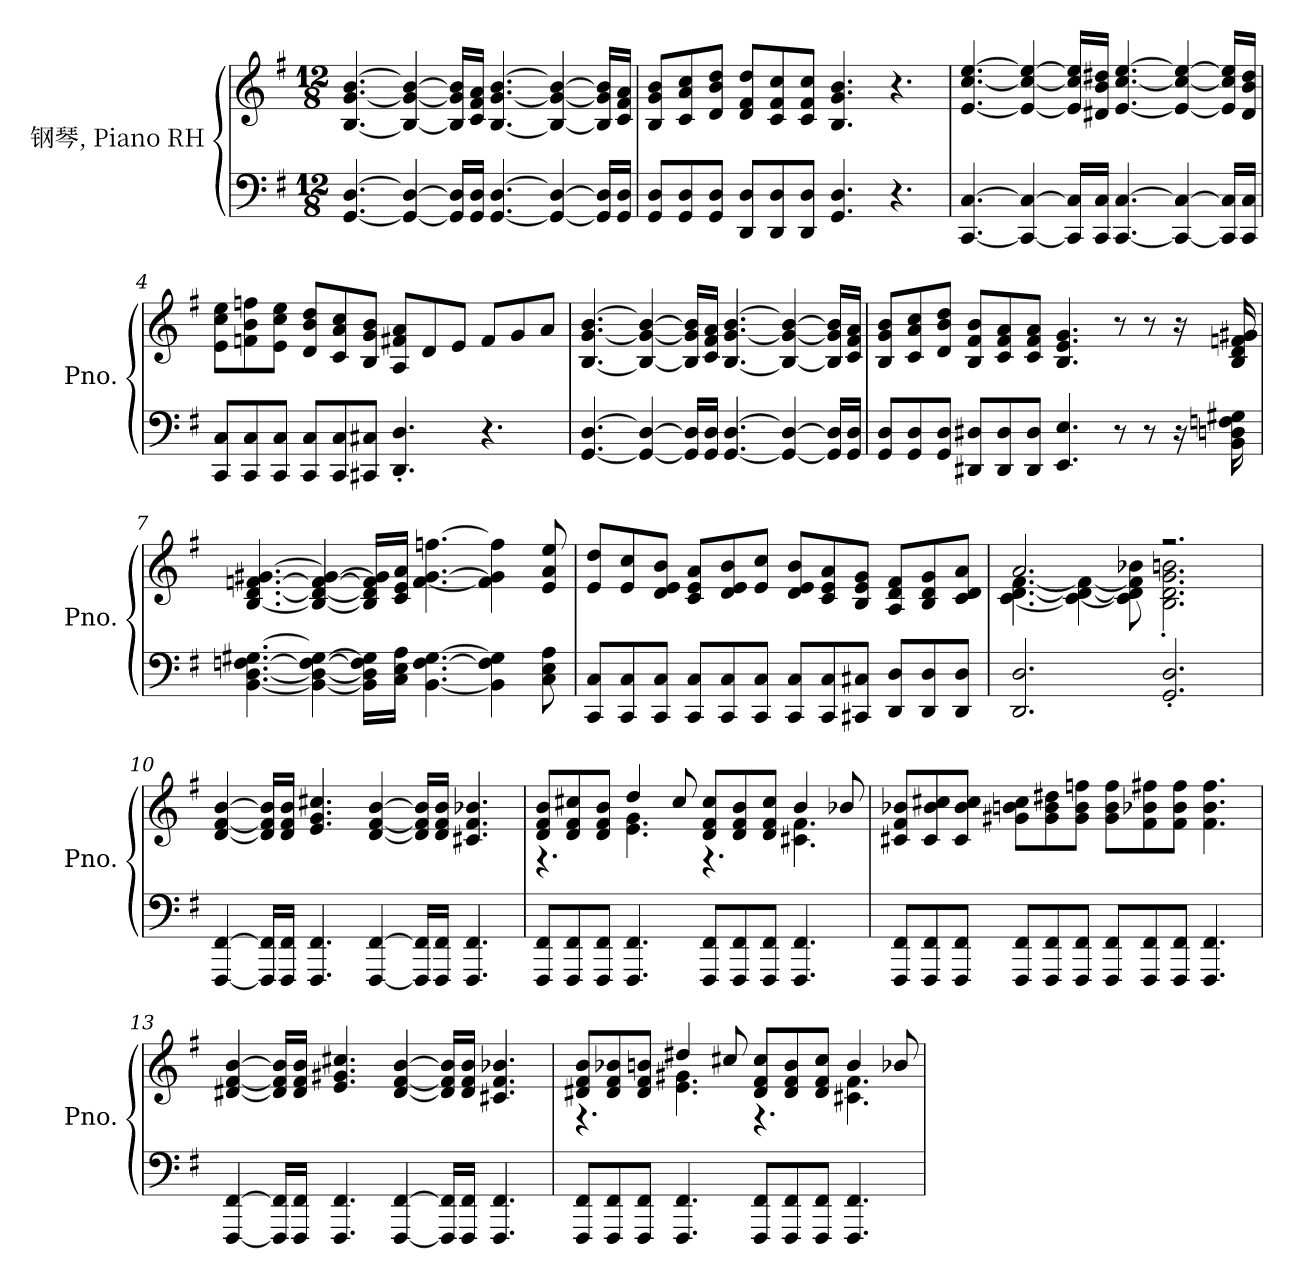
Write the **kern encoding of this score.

**kern	**kern
*part1	*part1
*staff2	*staff1
*I"钢琴, Piano RH	*
*I'Pno.	*
*clefF4	*clefG2
*k[f#]	*k[f#]
*M12/8	*M12/8
*MM80	*MM80
=1	=1
[4.GG/ [4.D/	[4.B/ [4.g/ [4.b/
4GG/_ 4D/_	4B/_ 4g/_ 4b/_
16GG/] 16D/]LL	16B/] 16g/] 16b/]LL
16GG/ 16D/JJ	16c/ 16f#/ 16a/JJ
[4.GG/ [4.D/	[4.B/ [4.g/ [4.b/
4GG/_ 4D/_	4B/_ 4g/_ 4b/_
16GG/] 16D/]LL	16B/] 16g/] 16b/]LL
16GG/ 16D/JJ	16c/ 16f#/ 16a/JJ
=2	=2
8GG/ 8D/L	8B/ 8g/ 8b/L
8GG/ 8D/	8c/ 8a/ 8cc/
8GG/ 8D/J	8d/ 8b/ 8dd/J
8DD/ 8D/L	8d/ 8f#/ 8dd/L
*	*MM83
8DD/ 8D/	8c/ 8f#/ 8cc/
8DD/ 8D/J	8c/ 8f#/ 8cc/J
4.GG/ 4.D/	4.B/ 4.g/ 4.b/
4.r	4.r
=3	=3
[4.CC/ [4.C/	[4.e/ [4.cc/ [4.ee/
4CC/_ 4C/_	4e/_ 4cc/_ 4ee/_
16CC/] 16C/]LL	16e/] 16cc/] 16ee/]LL
16CC/ 16C/JJ	16d#X/ 16b/ 16dd#X/JJ
[4.CC/ [4.C/	[4.e/ [4.cc/ [4.ee/
4CC/_ 4C/_	4e/_ 4cc/_ 4ee/_
16CC/] 16C/]LL	16e/] 16cc/] 16ee/]LL
16CC/ 16C/JJ	16d#/ 16b/ 16dd#/JJ
!!LO:LB:g=z
=4	=4
8CC/ 8C/L	8e\ 8cc\ 8ee\L
8CC/ 8C/	8fn\ 8b\ 8ffn\
8CC/ 8C/J	8e\ 8cc\ 8ee\J
8CC/ 8C/L	8d/ 8b/ 8dd/L
*	*MM83
8CC/ 8C/	8c/ 8a/ 8cc/
8CC#X/ 8C#X/J	8B/ 8g/ 8b/J
4.DD/' 4.D/'	8A/ 8f#X/ 8a/L
*	*MM75
.	8d/
.	8e/J
4.r	8f#/L
.	8g/
*	*MM75
.	8a/J
=5	=5
*	*MM80
[4.GG/ [4.D/	[4.B/ [4.g/ [4.b/
4GG/_ 4D/_	4B/_ 4g/_ 4b/_
16GG/] 16D/]LL	16B/] 16g/] 16b/]LL
16GG/ 16D/JJ	16c/ 16f#/ 16a/JJ
[4.GG/ [4.D/	[4.B/ [4.g/ [4.b/
4GG/_ 4D/_	4B/_ 4g/_ 4b/_
16GG/] 16D/]LL	16B/] 16g/] 16b/]LL
16GG/ 16D/JJ	16c/ 16f#/ 16a/JJ
=6	=6
8GG/ 8D/L	8B/ 8g/ 8b/L
8GG/ 8D/	8c/ 8a/ 8cc/
8GG/ 8D/J	8d/ 8b/ 8dd/J
8DD#X/ 8D#X/L	8B/ 8f#/ 8b/L
*	*MM77
8DD#/ 8D#/	8c/ 8f#/ 8a/
8DD#/ 8D#/J	8c/ 8f#/ 8a/J
4.EE/ 4.E/	4.B/ 4.e/ 4.g/
*	*MM64
8r	8r
8r	8r
16r	16r
16BB\ 16Dn\ 16Fn\ 16G#X\	16B/ 16d/ 16fn/ 16g#X/
!!LO:LB:g=z
=7	=7
[4.BB\ [4.D\ [4.Fn\ [4.G#X\	[4.B/ [4.d/ [4.fn/ [4.g#X/
4BB\_ 4D\_ 4F\_ 4G#\_	4B/_ 4d/_ 4f/_ 4g#/_
16BB\] 16D\] 16F\] 16G#\]LL	16B/] 16d/] 16f/] 16g#/]LL
16C\ 16E\ 16A\JJ	16c/ 16e/ 16a/JJ
[4.BB\ [4.F\ [4.G#\	[4.f\ [4.g#\ [4.ffn\
*	*MM77
4BB\] 4F\] 4G#\]	4f\] 4g#\] 4ff\]
8C\ 8E\ 8A\	8e/ 8a/ 8ee/
=8	=8
8CC/ 8C/L	8e/ 8dd/L
8CC/ 8C/	8e/ 8cc/
8CC/ 8C/J	8d/ 8e/ 8b/J
8CC/ 8C/L	8c/ 8e/ 8a/L
8CC/ 8C/	8d/ 8e/ 8b/
8CC/ 8C/J	8e/ 8cc/J
*	*MM81
8CC/ 8C/L	8d/ 8e/ 8b/L
*	*MM83
8CC/ 8C/	8c/ 8e/ 8a/
8CC#X/ 8C#X/J	8B/ 8e/ 8g/J
8DD/ 8D/L	8A/ 8d/ 8f#/L
8DD/ 8D/	8B/ 8d/ 8g/
8DD/ 8D/J	8c/ 8d/ 8a/J
=9	=9
*	*^
2.DD/ 2.D/	2.a/	[4.c\ [4.d\ [4.f#\
.	.	4c\_ 4d\_ 4f#\_
.	.	8c\] 8d\] 8f#\] 8b-X\
2.GG/' 2.D/'	2.r	2.B\' 2.d\' 2.g\' 2.bn\'
*	*v	*v
!!LO:LB:g=z
=10	=10
*	*MM75
[4FFF#/ [4FF#/	[4d/ [4f#/ [4b/
16FFF#/] 16FF#/]LL	16d/] 16f#/] 16b/]LL
16FFF#/ 16FF#/JJ	16d/ 16f#/ 16b/JJ
4.FFF#/ 4.FF#/	4.e/ 4.g/ 4.cc#X/
[4FFF#/ [4FF#/	[4d/ [4f#/ [4b/
16FFF#/] 16FF#/]LL	16d/] 16f#/] 16b/]LL
16FFF#/ 16FF#/JJ	16d/ 16f#/ 16b/JJ
4.FFF#/ 4.FF#/	4.c#X/ 4.f#/ 4.b-X/
=11	=11
*	*MM76
*	*^
8FFF#/ 8FF#/L	8d/ 8f#/ 8b/L	4.r
8FFF#/ 8FF#/	8d/ 8f#/ 8cc#X/	.
8FFF#/ 8FF#/J	8d/ 8f#/ 8b/J	.
*	*MM74	*
4.FFF#/ 4.FF#/	4dd/	4.e\ 4.g\
.	8cc#/	.
*	*MM79	*
8FFF#/ 8FF#/L	8d/ 8f#/ 8cc#/L	4.r
8FFF#/ 8FF#/	8d/ 8f#/ 8b/	.
8FFF#/ 8FF#/J	8d/ 8f#/ 8cc#/J	.
*	*MM77	*
4.FFF#/ 4.FF#/	4b/	4.c#X\ 4.f#\
.	8b-X/	.
*	*v	*v
!!LO:LB:g=z
=12	=12
*	*MM79
8FFF#/ 8FF#/L	8c#X/ 8f#/ 8b-X/L
8FFF#/ 8FF#/	8c#/ 8b-/ 8cc#X/
*	*MM81
8FFF#/ 8FF#/J	8c#/ 8b-/ 8cc#/J
8FFF#/ 8FF#/L	8g#X\ 8bn\ 8cc#\L
8FFF#/ 8FF#/	8g#\ 8b\ 8dd#X\
8FFF#/ 8FF#/J	8g#\ 8b\ 8ffn\J
8FFF#/ 8FF#/L	8g#\ 8b\ 8ff\L
8FFF#/ 8FF#/	8f#\ 8b-X\ 8ff#X\
8FFF#/ 8FF#/J	8f#\ 8b-\ 8ff#\J
4.FFF#/ 4.FF#/	4.f#\ 4.b-\ 4.ff#\
=13	=13
*	*MM75
[4FFF#/ [4FF#/	[4d#X/ [4f#/ [4b/
16FFF#/] 16FF#/]LL	16d#/] 16f#/] 16b/]LL
16FFF#/ 16FF#/JJ	16d#/ 16f#/ 16b/JJ
4.FFF#/ 4.FF#/	4.e/ 4.g#X/ 4.cc#X/
[4FFF#/ [4FF#/	[4d#/ [4f#/ [4b/
16FFF#/] 16FF#/]LL	16d#/] 16f#/] 16b/]LL
16FFF#/ 16FF#/JJ	16d#/ 16f#/ 16b/JJ
4.FFF#/ 4.FF#/	4.c#X/ 4.f#/ 4.b-X/
!!LO:LB:g=z
=14	=14
*	*MM76
*	*^
8FFF#/ 8FF#/L	8d#X/ 8f#/ 8b/L	4.r
8FFF#/ 8FF#/	8d#/ 8f#/ 8b-X/	.
8FFF#/ 8FF#/J	8d#/ 8f#/ 8bn/J	.
*	*MM74	*
4.FFF#/ 4.FF#/	4dd#X/	4.e\ 4.g#X\
.	8cc#X/	.
*	*MM79	*
8FFF#/ 8FF#/L	8d#/ 8f#/ 8cc#/L	4.r
8FFF#/ 8FF#/	8d#/ 8f#/ 8b/	.
8FFF#/ 8FF#/J	8d#/ 8f#/ 8cc#/J	.
*	*MM77	*
4.FFF#/ 4.FF#/	4b/	4.c#X\ 4.f#\
.	8b-X/	.
*	*v	*v
=	=
*-	*-
